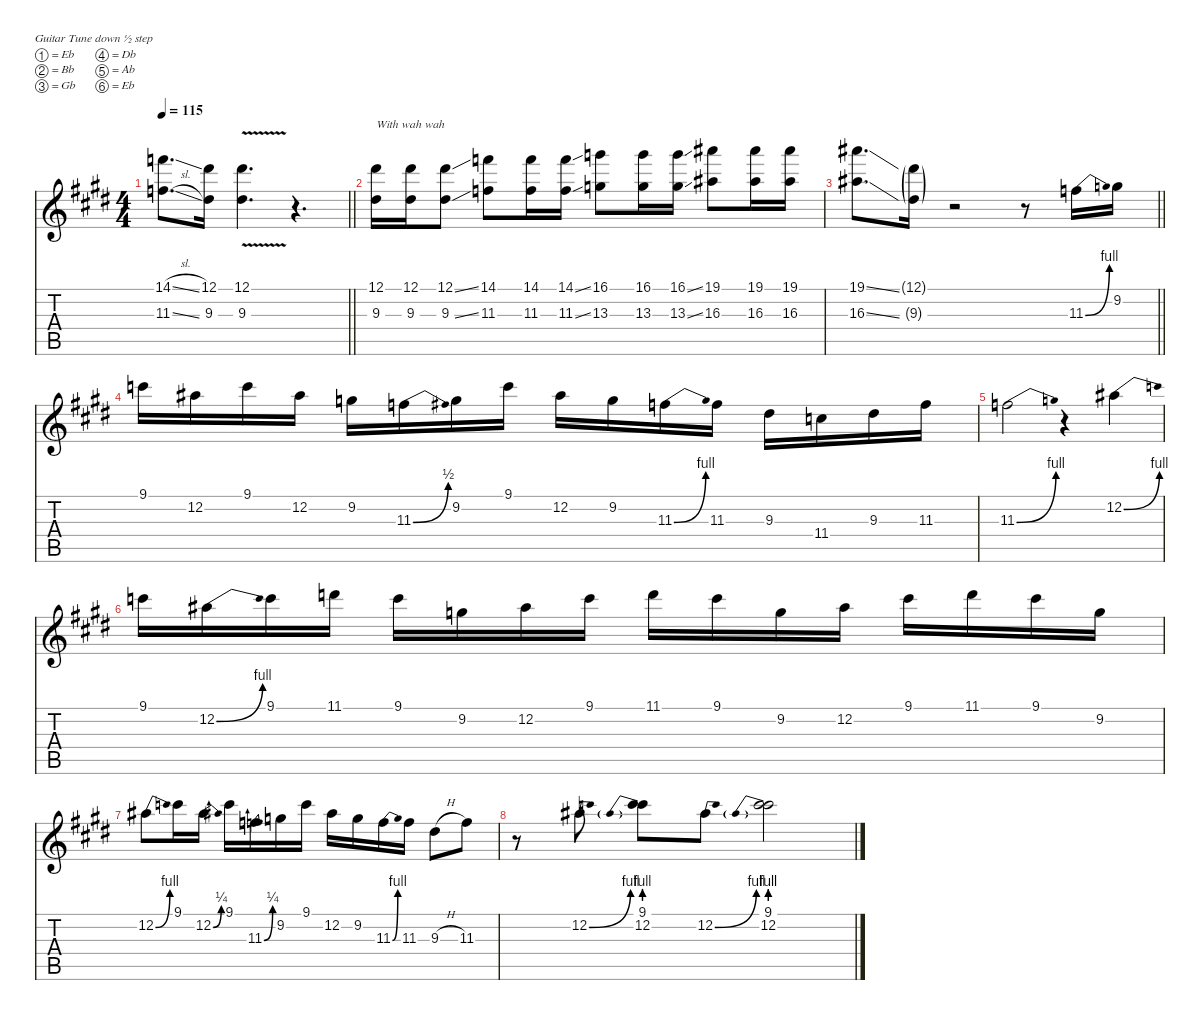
\defaultSystemsLayout 4
\hideDynamics
\bracketExtendMode nobrackets
\singleTrackTrackNamePolicy hidden
\multiTrackTrackNamePolicy hidden
\otherSystemsTrackNameOrientation horizontal
\track ("Guitar 1" "od.guit.") {defaultSystemsLayout 4 instrument overdrivenguitar}
\staff {score tabs}
\tuning (Eb4 Bb3 Gb3 Db3 Ab2 Eb2)
\ts (4 4)
\tempo 115
\clef g2
\barLineRight lightlight
\ks c#minor
(14.1{sl acc forcenatural} 11.3{sl acc forcenatural}).8{d dy f beam Down} (12.1{acc #} 9.3{acc #}).16{beam Down} (12.1{v acc #} 9.3{acc #}).4{d beam Down} r.4{d beam Down} |
(12.1{acc #} 9.3{acc #}).16{txt "With wah wah" beam Down} (12.1{acc #} 9.3{acc #}).16{beam Down} (12.1{ss acc #} 9.3{ss acc #}).8{beam Down} (14.1{acc forcenatural} 11.3{acc forcenatural}).8{beam Down} (14.1{acc forcenatural} 11.3{acc forcenatural}).16{beam Down} (14.1{ss acc forcenatural} 11.3{ss acc forcenatural}).16{beam Down} (16.1{acc forcenatural} 13.3{acc forcenatural}).8{beam Down} (16.1{acc forcenatural} 13.3{acc forcenatural}).16{beam Down} (16.1{ss acc forcenatural} 13.3{ss acc forcenatural}).16{beam Down} (19.1{acc #} 16.3{acc #}).8{beam Down} (19.1{acc #} 16.3{acc #}).16{beam Down} (19.1{acc #} 16.3{acc #}).16{beam Down} |
\barLineRight lightlight
(19.1{ss acc #} 16.3{ss acc #}).8{d beam Down} (12.1{g acc #} 9.3{g acc #}).16{dy mp beam Down} r.2{beam Down} r.8{beam Down} 11.3{be (bend 0 0 30 4) acc forcenatural}.16{dy f beam Down} 9.2{acc forcenatural}.16{beam Down} |
9.1{acc forcenatural}.16{beam Down} 12.2{acc #}.16{beam Down} 9.1{acc forcenatural}.16{beam Down} 12.2{acc #}.16{beam Down} 9.2{acc forcenatural}.16{beam Down} 11.3{be (bend 0 0 30 2) acc forcenatural}.16{beam Down} 9.2{acc forcenatural}.16{beam Down} 9.1{acc forcenatural}.16{beam Down} 12.2{acc #}.16{beam Down} 9.2{acc forcenatural}.16{beam Down} 11.3{be (bend 0 0 30 4) acc forcenatural}.16{beam Down} 11.3{acc forcenatural}.16{beam Down} 9.3{acc #}.16{beam Down} 11.4{acc forcenatural}.16{beam Down} 9.3{acc #}.16{beam Down} 11.3{acc forcenatural}.16{beam Down} |
11.3{be (bend 0 0 15.999999599999999 4) acc forcenatural}.2{beam Down} r.4{beam Down} 12.2{be (bend 0 0 45 4) acc #}.4{beam Down} |
9.1{acc forcenatural}.16{beam Down} 12.2{be (bend 0 0 30 4) acc #}.16{beam Down} 9.1{acc forcenatural}.16{beam Down} 11.1{acc forcenatural}.16{beam Down} 9.1{acc forcenatural}.16{beam Down} 9.2{acc forcenatural}.16{beam Down} 12.2{acc #}.16{beam Down} 9.1{acc forcenatural}.16{beam Down} 11.1{acc forcenatural}.16{beam Down} 9.1{acc forcenatural}.16{beam Down} 9.2{acc forcenatural}.16{beam Down} 12.2{acc #}.16{beam Down} 9.1{acc forcenatural}.16{beam Down} 11.1{acc forcenatural}.16{beam Down} 9.1{acc forcenatural}.16{beam Down} 9.2{acc forcenatural}.16{beam Down} |
12.2{be (bend 0 0 30 4) acc #}.8{beam Down} 9.1{acc forcenatural}.16{beam Down} 12.2{be (bend 0 0 30 1) acc #}.16{beam Down} 9.1{acc forcenatural}.16{beam Down} 11.3{be (bend 0 0 30 1) acc forcenatural}.16{beam Down} 9.2{acc forcenatural}.16{beam Down} 9.1{acc forcenatural}.16{beam Down} 12.2{acc #}.16{beam Down} 9.2{acc forcenatural}.16{beam Down} 11.3{be (bend 0 0 30 4) acc forcenatural}.16{beam Down} 11.3{acc forcenatural}.16{beam Down} 9.3{h acc #}.8{beam Down} 11.3{acc forcenatural}.8{beam Down} |
r.8{beam Down} 12.2{be (bend 0 0 30 4) acc #}.8{beam Down} (9.1{acc forcenatural} 12.2{be (prebend 0 4 60 4)}).8{beam Down} 12.2{be (bend 0 0 30 4) acc #}.8{beam Down} (9.1{acc forcenatural} 12.2{be (prebend 0 4 60 4)}).2{beam Down}
